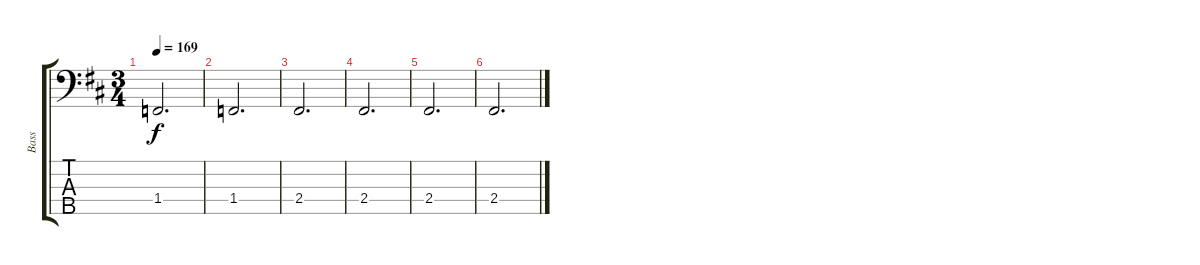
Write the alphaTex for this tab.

\track ("Bass" "Bass") {instrument electricbassfinger}
\staff {score tabs}
\tuning (G2 D2 A1 E1 B0) {hide}
\ts (3 4)
\tempo 169
\clef f4
\ks d
1.4.2{d dy f} |
1.4.2{d} |
2.4.2{d} |
2.4.2{d} |
2.4.2{d} |
2.4.2{d}
